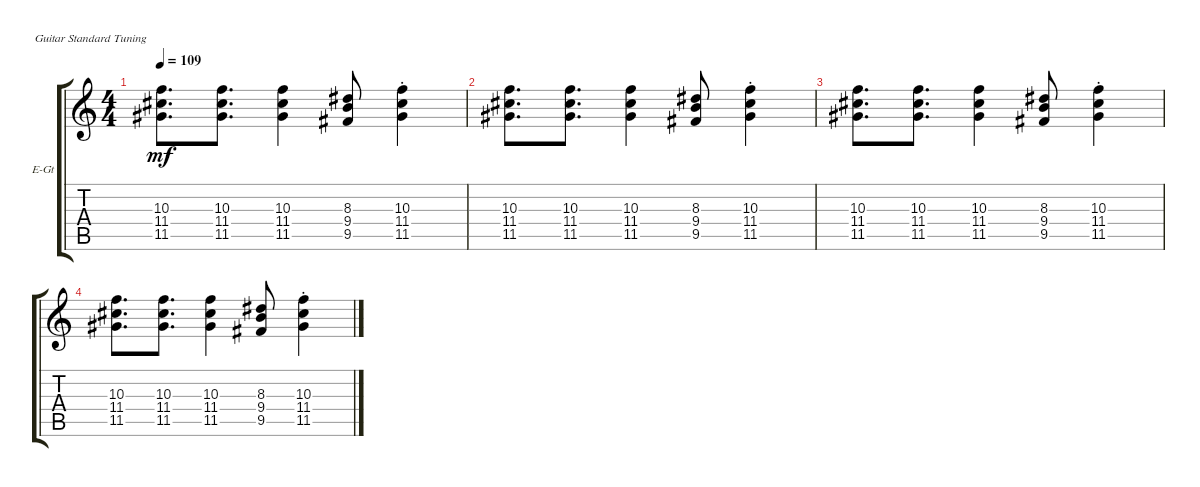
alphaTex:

\defaultSystemsLayout 4
\bracketExtendMode groupsimilarinstruments
\firstSystemTrackNameOrientation horizontal
\otherSystemsTrackNameOrientation horizontal
\track ("Electric Guitar" "E-Gt") {instrument overdrivenguitar}
\staff {score tabs}
\tuning (E4 B3 G3 D3 A2 E2)
\ts (4 4)
\tempo 109
\clef g2
\ks c
(10.3 11.4 11.5).8{d dy mf} (10.3 11.4 11.5).8{d} (10.3 11.4 11.5).4 (8.3 9.4 9.5).8 (10.3{st} 11.4{st} 11.5{st}).4 |
(10.3 11.4 11.5).8{d} (10.3 11.4 11.5).8{d} (10.3 11.4 11.5).4 (8.3 9.4 9.5).8 (10.3{st} 11.4{st} 11.5{st}).4 |
(10.3 11.4 11.5).8{d} (10.3 11.4 11.5).8{d} (10.3 11.4 11.5).4 (8.3 9.4 9.5).8 (10.3{st} 11.4{st} 11.5{st}).4 |
(10.3 11.4 11.5).8{d} (10.3 11.4 11.5).8{d} (10.3 11.4 11.5).4 (8.3 9.4 9.5).8 (10.3{st} 11.4{st} 11.5{st}).4
